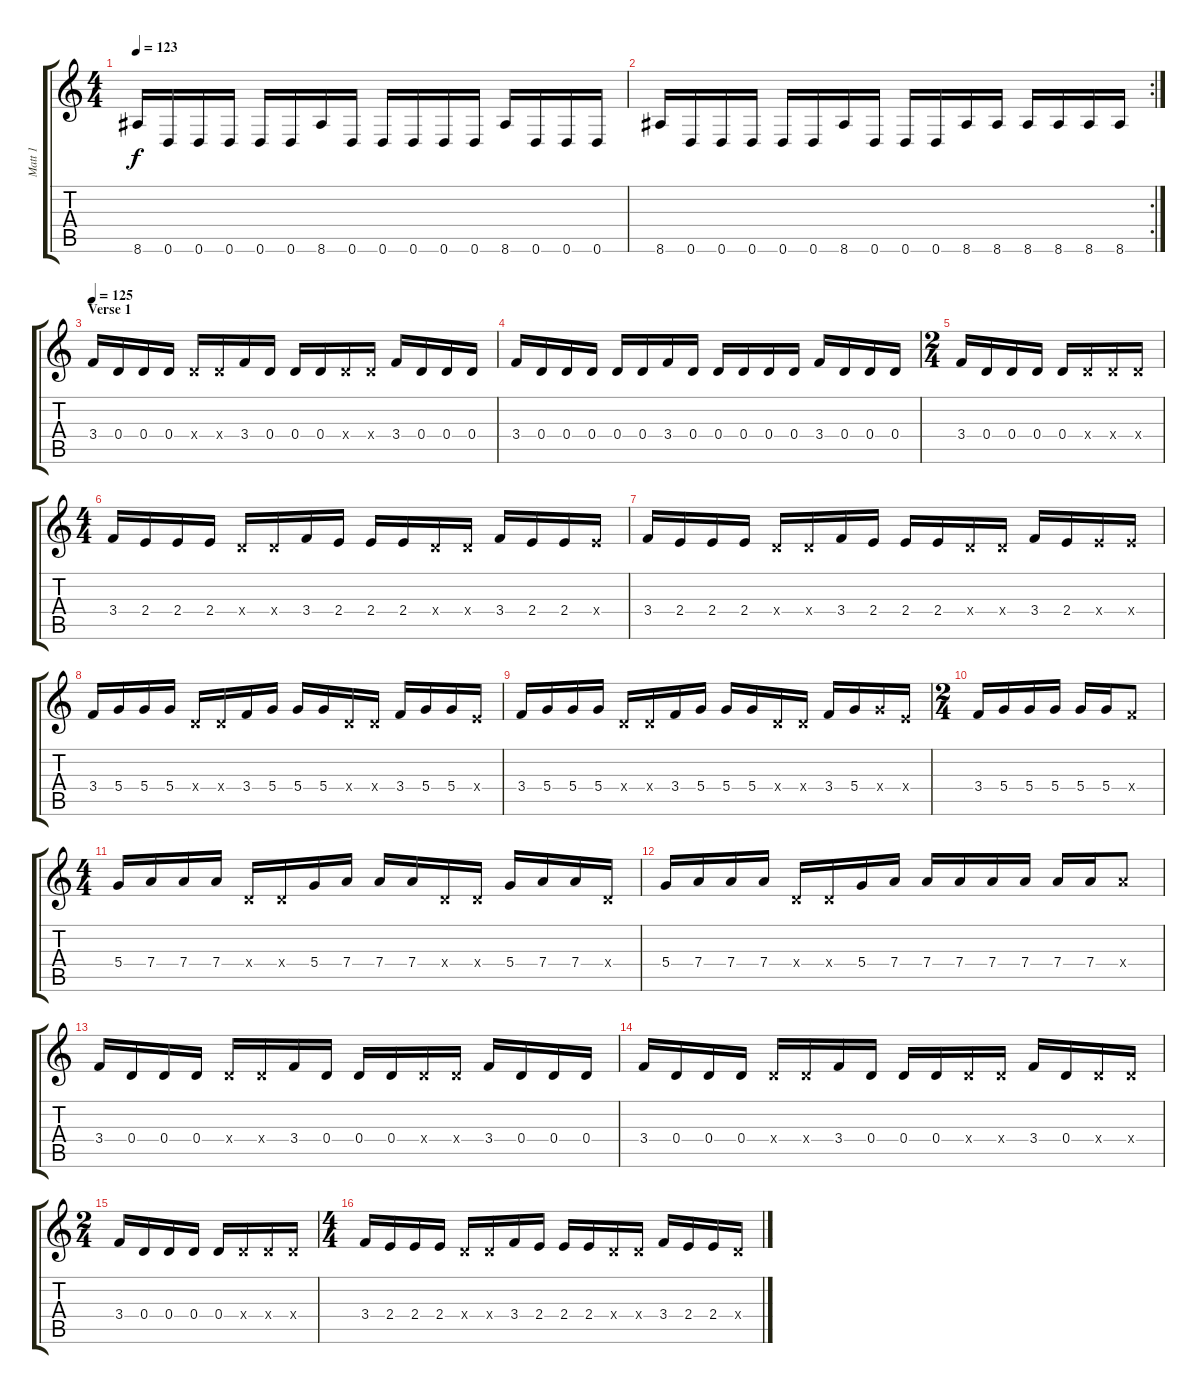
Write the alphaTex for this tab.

\track ("Matt 1" "Matt 1") {instrument overdrivenguitar}
\staff {score tabs}
\tuning (E4 B3 G3 D3 A2 D2) {hide}
\ts (4 4)
\tempo 123
\clef g2
\ks c
8.6.16{dy f} 0.6.16 0.6.16 0.6.16 0.6.16 0.6.16 8.6.16 0.6.16 0.6.16 0.6.16 0.6.16 0.6.16 8.6.16 0.6.16 0.6.16 0.6.16 |
\rc 2
8.6.16 0.6.16 0.6.16 0.6.16 0.6.16 0.6.16 8.6.16 0.6.16 0.6.16 0.6.16 8.6.16 8.6.16 8.6.16 8.6.16 8.6.16 8.6.16 |
\section ("" "Verse 1")
\tempo 125
3.4.16 0.4.16 0.4.16 0.4.16 0.4{x}.16 0.4{x}.16 3.4.16 0.4.16 0.4.16 0.4.16 0.4{x}.16 0.4{x}.16 3.4.16 0.4.16 0.4.16 0.4.16 |
3.4.16 0.4.16 0.4.16 0.4.16 0.4.16 0.4.16 3.4.16 0.4.16 0.4.16 0.4.16 0.4.16 0.4.16 3.4.16 0.4.16 0.4.16 0.4.16 |
\ts (2 4)
3.4.16 0.4.16 0.4.16 0.4.16 0.4.16 0.4{x}.16 0.4{x}.16 0.4{x}.16 |
\ts (4 4)
3.4.16 2.4.16 2.4.16 2.4.16 0.4{x}.16 0.4{x}.16 3.4.16 2.4.16 2.4.16 2.4.16 0.4{x}.16 0.4{x}.16 3.4.16 2.4.16 2.4.16 2.4{x}.16 |
3.4.16 2.4.16 2.4.16 2.4.16 0.4{x}.16 0.4{x}.16 3.4.16 2.4.16 2.4.16 2.4.16 0.4{x}.16 0.4{x}.16 3.4.16 2.4.16 2.4{x}.16 2.4{x}.16 |
3.4.16 5.4.16 5.4.16 5.4.16 0.4{x}.16 0.4{x}.16 3.4.16 5.4.16 5.4.16 5.4.16 0.4{x}.16 0.4{x}.16 3.4.16 5.4.16 5.4.16 2.4{x}.16 |
3.4.16 5.4.16 5.4.16 5.4.16 0.4{x}.16 0.4{x}.16 3.4.16 5.4.16 5.4.16 5.4.16 0.4{x}.16 0.4{x}.16 3.4.16 5.4.16 5.4{x}.16 2.4{x}.16 |
\ts (2 4)
3.4.16 5.4.16 5.4.16 5.4.16 5.4.16 5.4.16 3.4{x}.8 |
\ts (4 4)
5.4.16 7.4.16 7.4.16 7.4.16 0.4{x}.16 0.4{x}.16 5.4.16 7.4.16 7.4.16 7.4.16 0.4{x}.16 0.4{x}.16 5.4.16 7.4.16 7.4.16 0.4{x}.16 |
5.4.16 7.4.16 7.4.16 7.4.16 0.4{x}.16 0.4{x}.16 5.4.16 7.4.16 7.4.16 7.4.16 7.4.16 7.4.16 7.4.16 7.4.16 7.4{x}.8 |
3.4.16 0.4.16 0.4.16 0.4.16 0.4{x}.16 0.4{x}.16 3.4.16 0.4.16 0.4.16 0.4.16 0.4{x}.16 0.4{x}.16 3.4.16 0.4.16 0.4.16 0.4.16 |
3.4.16 0.4.16 0.4.16 0.4.16 0.4{x}.16 0.4{x}.16 3.4.16 0.4.16 0.4.16 0.4.16 0.4{x}.16 0.4{x}.16 3.4.16 0.4.16 0.4{x}.16 0.4{x}.16 |
\ts (2 4)
3.4.16 0.4.16 0.4.16 0.4.16 0.4.16 0.4{x}.16 0.4{x}.16 0.4{x}.16 |
\ts (4 4)
3.4.16 2.4.16 2.4.16 2.4.16 0.4{x}.16 0.4{x}.16 3.4.16 2.4.16 2.4.16 2.4.16 0.4{x}.16 0.4{x}.16 3.4.16 2.4.16 2.4.16 0.4{x}.16
